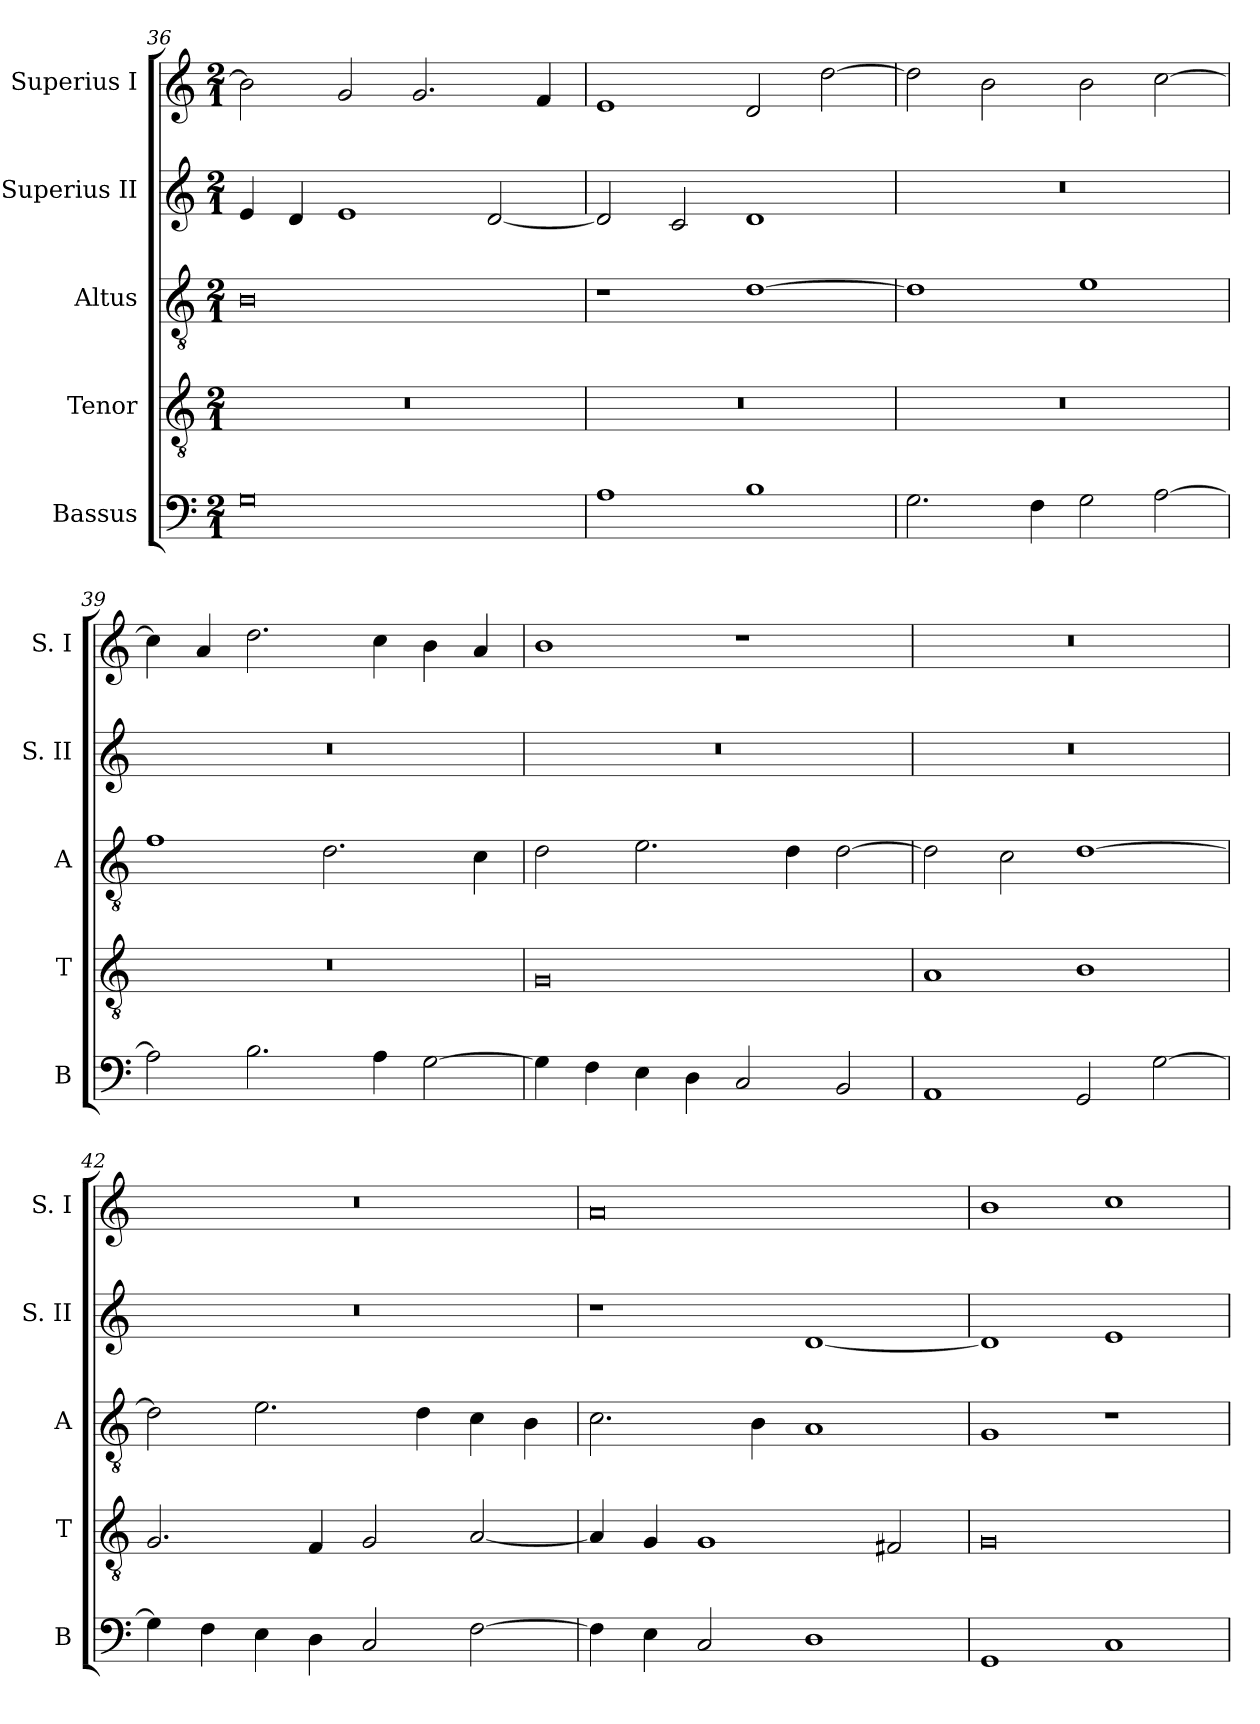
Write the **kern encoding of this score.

**kern	**kern	**kern	**kern	**kern
*part5	*part4	*part3	*part2	*part1
*staff5	*staff4	*staff3	*staff2	*staff1
*I"Bassus	*I"Tenor	*I"Altus	*I"Superius II	*I"Superius I
*I'B	*I'T	*I'A	*I'S. II	*I'S. I
*clefF4	*clefGv2	*clefGv2	*clefG2	*clefG2
*k[]	*k[]	*k[]	*k[]	*k[]
*C:	*C:	*C:	*C:	*C:
*M2/1	*M2/1	*M2/1	*M2/1	*M2/1
=36	=36	=36	=36	=36
0G	0r	0B	4e	2b]
.	.	.	4d	.
.	.	.	1e	2g
.	.	.	.	2.g
.	.	.	[2d	.
.	.	.	.	4f
=37	=37	=37	=37	=37
1A	0r	1r	2d]	1e
.	.	.	2c	.
1B	.	[1d	1d	2d
.	.	.	.	[2dd
=38	=38	=38	=38	=38
2.G	0r	1d]	0r	2dd]
.	.	.	.	2b
4F	.	.	.	.
2G	.	1e	.	2b
[2A	.	.	.	[2cc
=39	=39	=39	=39	=39
2A]	0r	1f	0r	4cc]
.	.	.	.	4a
2.B	.	.	.	2.dd
.	.	2.d	.	.
4A	.	.	.	4cc
[2G	.	.	.	4b
.	.	4c	.	4a
=40	=40	=40	=40	=40
4G]	0G	2d	0r	1b
4F	.	.	.	.
4E	.	2.e	.	.
4D	.	.	.	.
2C	.	.	.	1r
.	.	4d	.	.
2BB	.	[2d	.	.
=41	=41	=41	=41	=41
1AA	1A	2d]	0r	0r
.	.	2c	.	.
2GG	1B	[1d	.	.
[2G	.	.	.	.
=42	=42	=42	=42	=42
4G]	2.G	2d]	0r	0r
4F	.	.	.	.
4E	.	2.e	.	.
4D	4F	.	.	.
2C	2G	.	.	.
.	.	4d	.	.
[2F	[2A	4c	.	.
.	.	4B	.	.
=43	=43	=43	=43	=43
4F]	4A]	2.c	1r	0a
4E	4G	.	.	.
2C	1G	.	.	.
.	.	4B	.	.
1D	.	1A	[1d	.
.	2F#X	.	.	.
=44	=44	=44	=44	=44
1GG	0G	1G	1d]	1b
1C	.	1r	1e	1cc
=	=	=	=	=
*-	*-	*-	*-	*-
